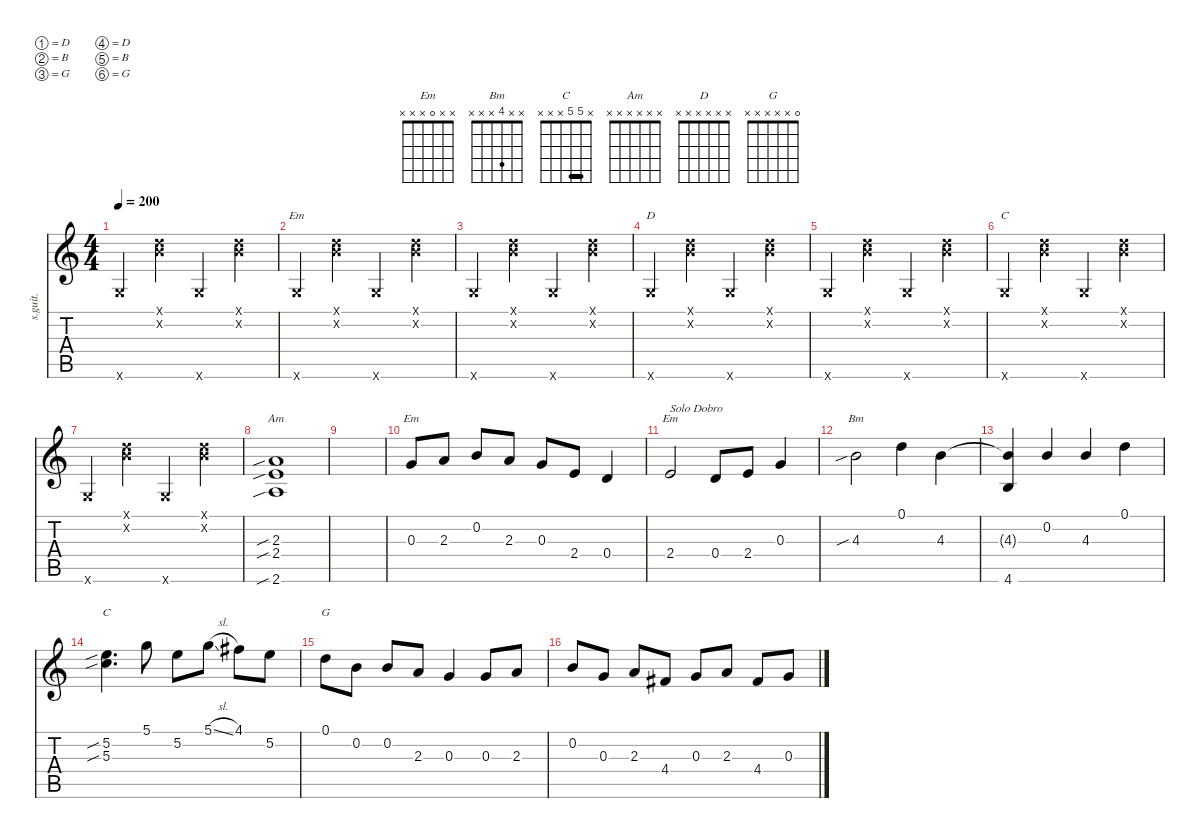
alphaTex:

\defaultSystemsLayout 4
\hideDynamics
\bracketExtendMode nobrackets
\track ("Dobro" "s.guit.") {instrument acousticguitarsteel}
\staff {score tabs}
\tuning (D4 B3 G3 D3 B2 G2)
\chord ("Em" x x x 2 x x) {showfingering false}
\chord ("Bm" x x 4 x x x) {showfingering false}
\chord ("C" x x x x x x)
\chord ("Am" x x x x x x)
\chord ("Em" x x x x x x)
\chord ("D" x x x x x x)
\chord ("Em" x x 0 x x x) {showfingering false}
\chord ("C" x 5 5 x x x) {showfingering false barre 5}
\chord ("G" 0 x x x x x) {showfingering false}
\ts (4 4)
\tempo 200
\clef g2
\ks c
0.6{x}.4{dy mf beam Up} (0.1{x} 0.2{x}).4{beam Down} 0.6{x}.4{beam Up} (0.2{x} 0.1{x}).4{beam Down} |
0.6{x}.4{ch "Em" beam Up} (0.1{x} 0.2{x}).4{beam Down} 0.6{x}.4{beam Up} (0.2{x} 0.1{x}).4{beam Down} |
0.6{x}.4{beam Up} (0.1{x} 0.2{x}).4{beam Down} 0.6{x}.4{beam Up} (0.2{x} 0.1{x}).4{beam Down} |
0.6{x}.4{ch "D" beam Up} (0.1{x} 0.2{x}).4{beam Down} 0.6{x}.4{beam Up} (0.2{x} 0.1{x}).4{beam Down} |
0.6{x}.4{beam Up} (0.1{x} 0.2{x}).4{beam Down} 0.6{x}.4{beam Up} (0.2{x} 0.1{x}).4{beam Down} |
0.6{x}.4{ch "C" beam Up} (0.1{x} 0.2{x}).4{beam Down} 0.6{x}.4{beam Up} (0.2{x} 0.1{x}).4{beam Down} |
0.6{x}.4{beam Up} (0.1{x} 0.2{x}).4{beam Down} 0.6{x}.4{beam Up} (0.2{x} 0.1{x}).4{beam Down} |
(2.6{sib} 2.3{sib} 2.4{sib}).1{ch "Am" beam Up} |
|
0.3.8{ch "Em" beam Up} 2.3.8{beam Up} 0.2.8{beam Up} 2.3.8{beam Up} 0.3.8{beam Up} 2.4.8{beam Up} 0.4.4{beam Up} |
2.4.2{ch "Em" txt "Solo Dobro" beam Up} 0.4.8{beam Up} 2.4.8{beam Up} 0.3.4{beam Up} |
4.3{sib}.2{ch "Bm" beam Down} 0.1.4{beam Down} 4.3.4{beam Down} |
(4.3{t} 4.6).4{beam Up} 0.2.4{beam Up} 4.3.4{beam Up} 0.1.4{beam Down} |
(5.2{sib} 5.3{sib}).4{d ch "C" beam Down} 5.1.8{beam Down} 5.2.8{beam Down} 5.1{sl}.8{beam Down} 4.1{acc #}.8{beam Down} 5.2.8{beam Down} |
0.1.8{ch "G" beam Down} 0.2.8{beam Down} 0.2.8{beam Up} 2.3.8{beam Up} 0.3.4{beam Up} 0.3.8{beam Up} 2.3.8{beam Up} |
0.2.8{beam Up} 0.3.8{beam Up} 2.3.8{beam Up} 4.4{acc #}.8{beam Up} 0.3.8{beam Up} 2.3.8{beam Up} 4.4{acc #}.8{beam Up} 0.3.8{beam Up}
